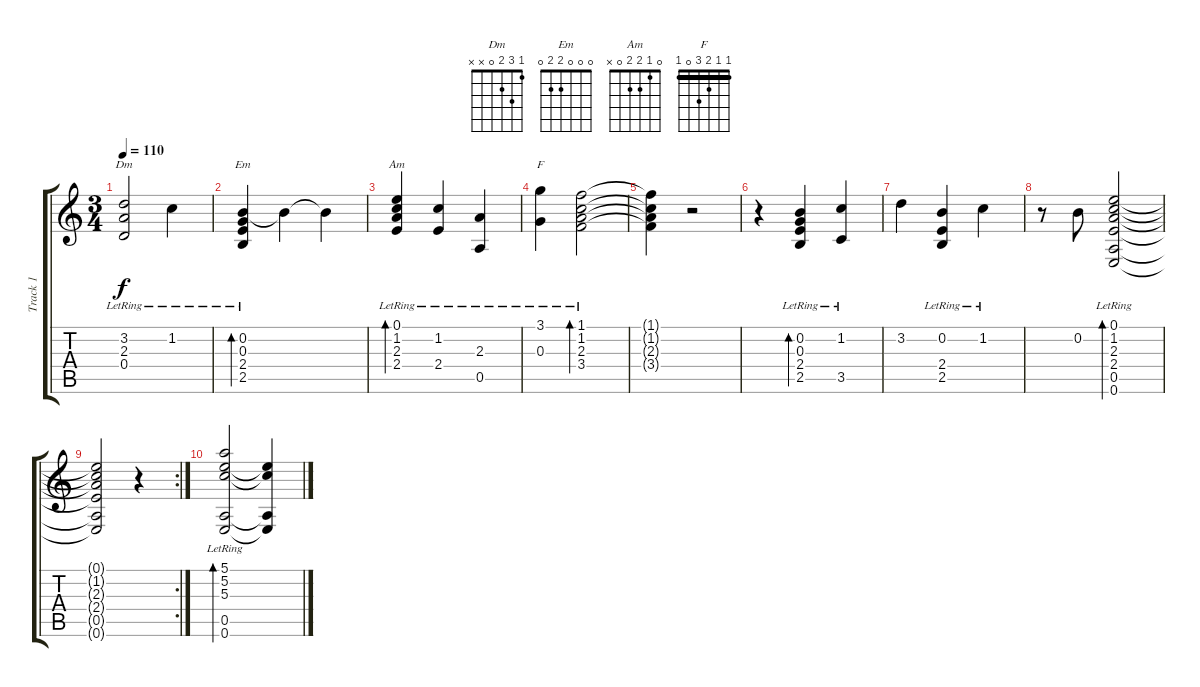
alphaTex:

\track ("Track 1" "Track 1") {instrument acousticguitarnylon}
\staff {score tabs}
\tuning (E4 B3 G3 D3 A2 E2) {hide}
\chord ("Dm" 1 3 2 0 x x)
\chord ("Em" 0 0 0 2 2 0)
\chord ("Am" 0 1 2 2 0 x)
\chord ("F" 1 1 2 3 0 1) {barre 1}
\ts (3 4)
\tempo 110
\clef g2
\ks c
(3.2 2.3 0.4{lr}).2{ch "Dm" dy f} 1.2{lr}.4 |
(0.2{lr} 0.3 2.4 2.5).4{bd 240 ch "Em"} 0.2{t}.4 0.2{t}.4 |
(0.1 1.2{lr} 2.3 2.4).4{bd 240 ch "Am"} (1.2{lr} 2.4).4 (2.3{lr} 0.5).4 |
(3.1 0.3{lr}).4{ch "F"} (1.1 1.2 2.3{lr} 3.4).2{bd 480} |
(1.1{t} 1.2{t} 2.3{t} 3.4{t}).4 r.2 |
r.4 (0.2 0.3{lr} 2.4 2.5).4{bd 240} (1.2{lr} 3.5).4 |
3.2.4 (0.2{lr} 2.4 2.5).4 1.2{lr}.4 |
r.8 0.2.8 (0.1 1.2{lr} 2.3 2.4 0.5 0.6).2{bd 120} |
\rc 2
(0.1{t} 1.2{t} 2.3{t} 2.4{t} 0.5{t} 0.6{t}).2 r.4 |
(5.1 5.2{lr} 5.3 0.5 0.6).2{bd 240} (5.2{t} 5.3{t} 0.5{t} 0.6{t}).4
